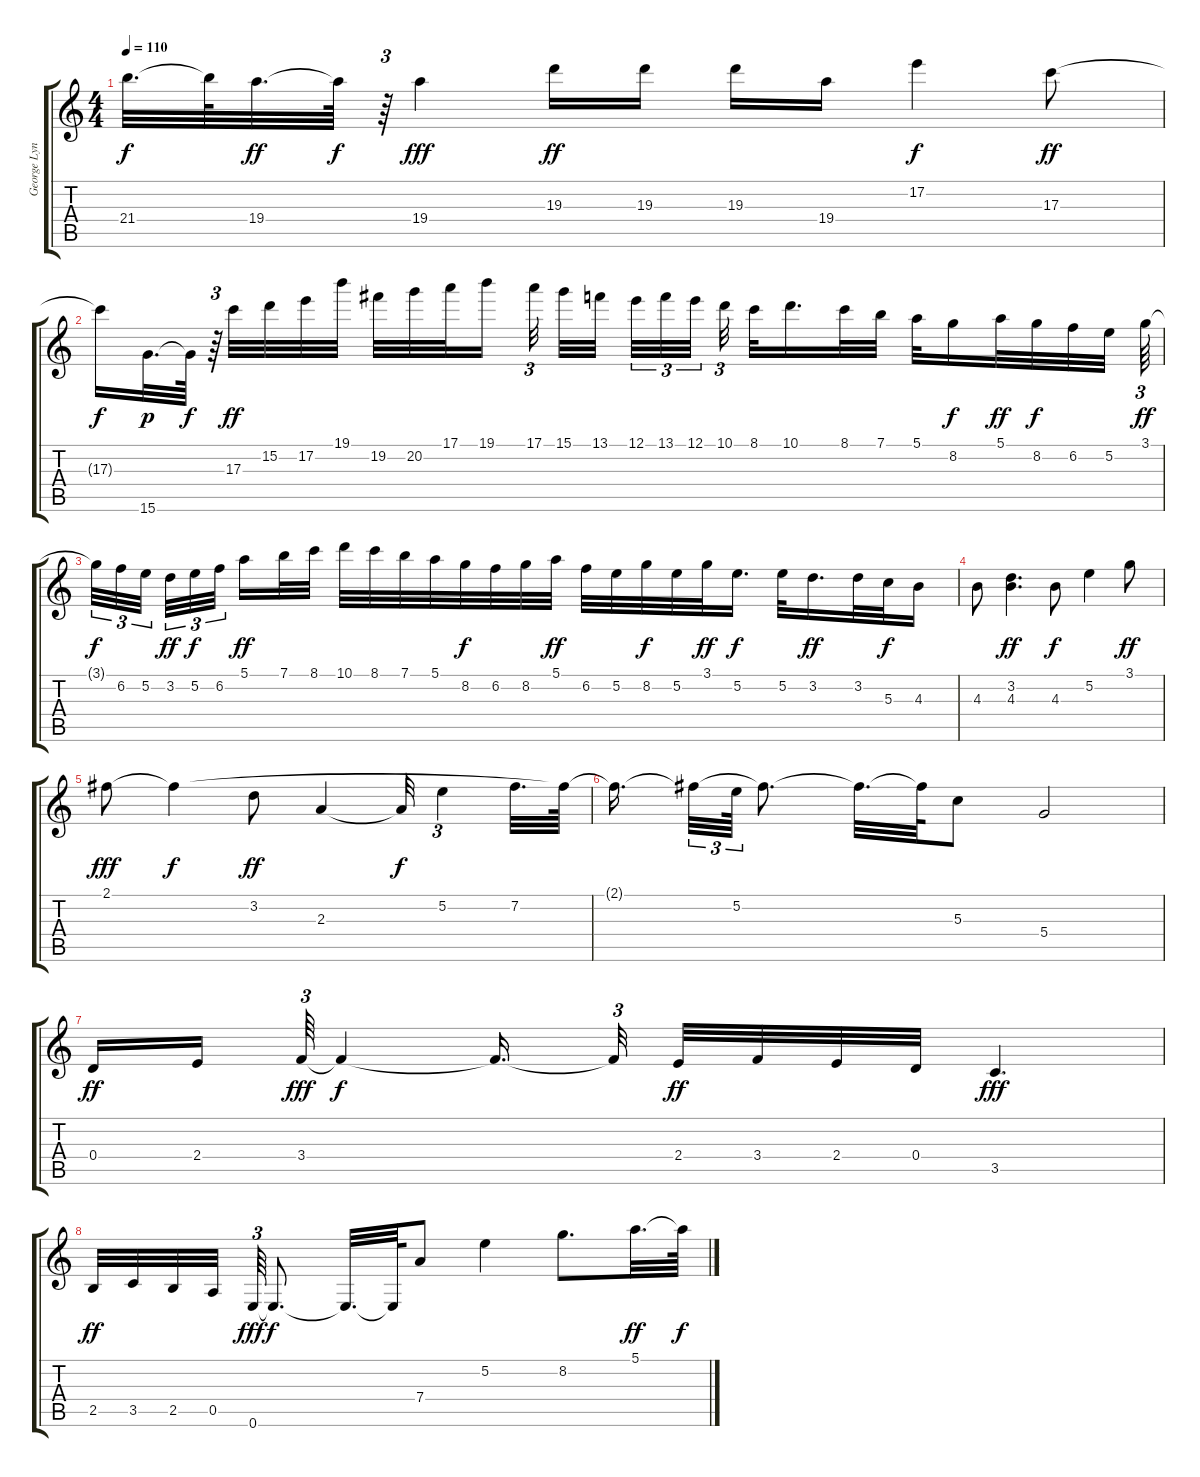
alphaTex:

\track ("George Lynch" "George Lyn") {instrument distortionguitar}
\staff {score tabs}
\tuning (E4 B3 G3 D3 A2 E2) {hide}
\ts (4 4)
\tempo 110
\clef g2
\ks c
21.4{t}.32{d dy f} 21.4{t}.64 19.4.32{d dy ff} 19.4{t}.64{dy f} r.64{tu (3 2)} 19.4.4{dy fff} 19.3.16{dy ff} 19.3.16 19.3.16 19.4.16 17.2.4{dy f} 17.3.8{dy ff} |
17.3{t}.16{dy f} 15.6.32{d dy p} 15.6{t}.64{dy f} r.64{tu (3 2)} 17.3.32{dy ff} 15.2.32 17.2.32 19.1.32 19.2.32 20.2.32 17.1.32 19.1.16{beam splitsecondary} 17.1.32{tu (3 2) beam splitsecondary} 15.1.32 13.1.32 12.1.32{tu (3 2)} 13.1.32{tu (3 2)} 12.1.32{tu (3 2) beam splitsecondary} 10.1.32{tu (3 2) beam splitsecondary} 8.1.32 10.1.16{d} 8.1.32 7.1.32 5.1.32 8.2.16{dy f} 5.1.32{dy ff} 8.2.32{dy f} 6.2.32 5.2.32{beam splitsecondary} 3.1.64{tu (3 2) dy ff} |
3.1{t}.32{tu (3 2) dy f} 6.2.32{tu (3 2)} 5.2.32{tu (3 2) beam splitsecondary} 3.2.32{tu (3 2) dy ff} 5.2.32{tu (3 2) dy f} 6.2.32{tu (3 2) beam splitsecondary} 5.1.16{dy ff} 7.1.32 8.1.32 10.1.32 8.1.32 7.1.32 5.1.32 8.2.32{dy f} 6.2.32 8.2.32 5.1.32{dy ff} 6.2.32 5.2.32 8.2.32{dy f} 5.2.32 3.1.32{dy ff} 5.2.16{d dy f} 5.2.32 3.2.16{d dy ff} 3.2.32 5.3.32{dy f} 4.3.16 |
4.3.8 (3.2 4.3).4{d dy ff} 4.3.8{dy f} 5.2.4 3.1.8{dy ff} |
2.1.8{dy fff} 2.1{t}.4{dy f} 3.2.8{dy ff} 2.3.4 2.3{t}.32{dy f} 5.2.4{tu (3 2)} 7.2.32{d} 2.1{t}.64 |
2.1{t}.16{d beam splitsecondary} 2.1{t}.32{tu (3 2)} 5.2.64{tu (3 2)} 2.1{t}.8{d} 2.1{t}.32{d} 2.1{t}.64 5.3.8 5.4.2 |
0.4.16{dy ff} 2.4.16{beam splitsecondary} 3.4.64{tu (3 2) dy fff} 3.4{t}.4{dy f} 3.4{t}.16{d} 3.4{t}.32{tu (3 2)} 2.4.32{dy ff} 3.4.32 2.4.32 0.4.32 3.5.4{d dy fff} |
2.5.32{dy ff} 3.5.32 2.5.32 0.5.32{beam splitsecondary} 0.6.64{tu (3 2) dy fff} 0.6{t}.8{d dy f} 0.6{t}.32{d} 0.6{t}.64 7.4.8 5.2.4 8.2.8{d} 5.1.32{d dy ff} 5.1{t}.64{dy f}
